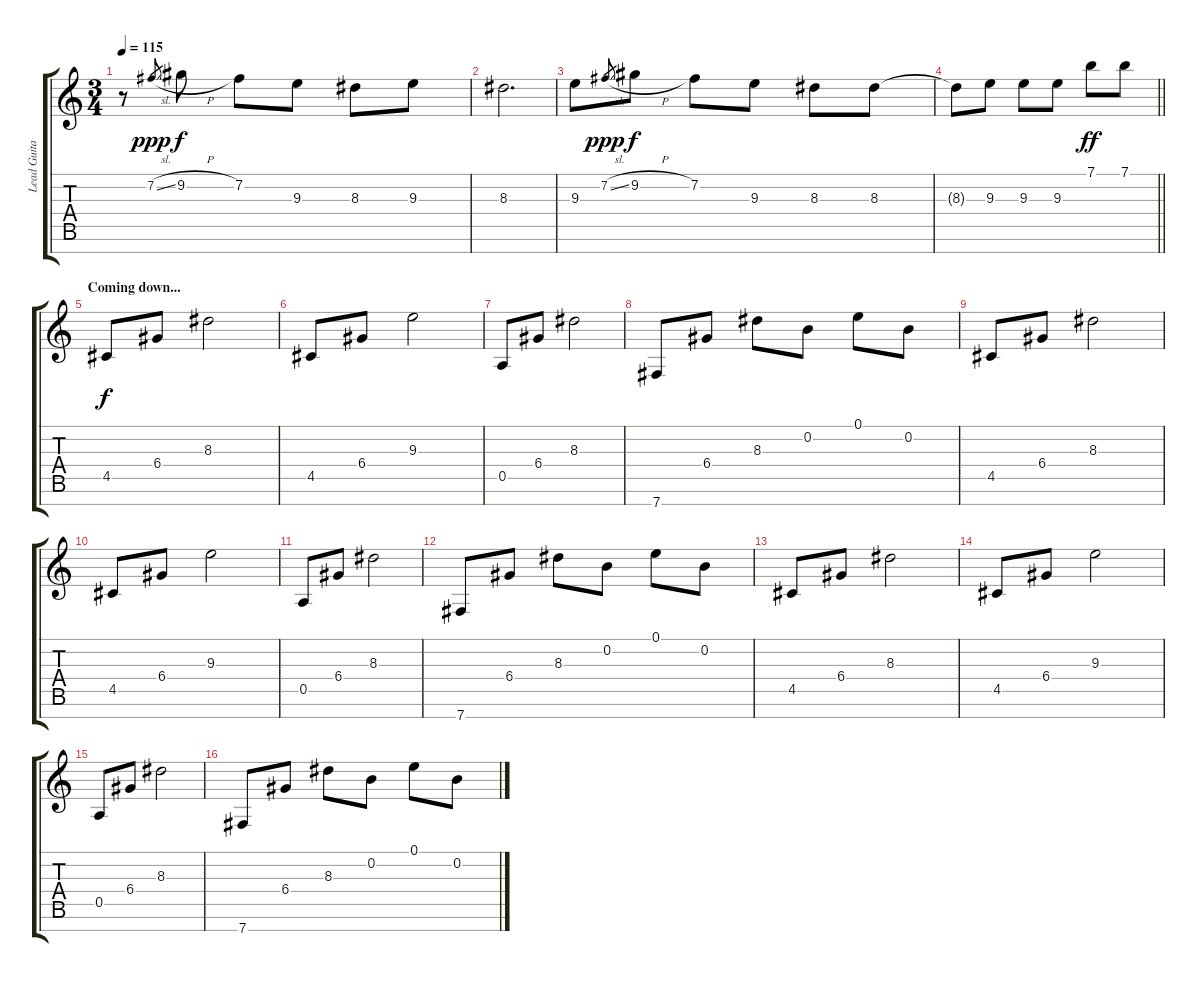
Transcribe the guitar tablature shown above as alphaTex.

\track ("Lead Guitar I" "Lead Guita") {instrument distortionguitar}
\staff {score tabs}
\tuning (E4 B3 G3 D3 A2 E2 B1) {hide}
\ts (3 4)
\tempo 115
\clef g2
\ks c
r.8{dy f} 7.2{sl}.8{gr dy ppp} 9.2{h}.8{dy f} 7.2.8 9.3.8 8.3.8 9.3.8 |
8.3.2{d} |
9.3.8 7.2{sl}.8{gr dy ppp} 9.2{h}.8{dy f} 7.2.8 9.3.8 8.3.8 8.3.8 |
\barLineRight lightlight
8.3{t}.8 9.3.8 9.3.8 9.3.8 7.1.8{dy ff} 7.1.8 |
\section ("" "Coming down...")
4.5.8{dy f} 6.4.8 8.3.2 |
4.5.8 6.4.8 9.3.2 |
0.5.8 6.4.8 8.3.2 |
7.7.8 6.4.8 8.3.8 0.2.8 0.1.8 0.2.8 |
4.5.8 6.4.8 8.3.2 |
4.5.8 6.4.8 9.3.2 |
0.5.8 6.4.8 8.3.2 |
7.7.8 6.4.8 8.3.8 0.2.8 0.1.8 0.2.8 |
4.5.8 6.4.8 8.3.2 |
4.5.8 6.4.8 9.3.2 |
0.5.8 6.4.8 8.3.2 |
7.7.8 6.4.8 8.3.8 0.2.8 0.1.8 0.2.8
